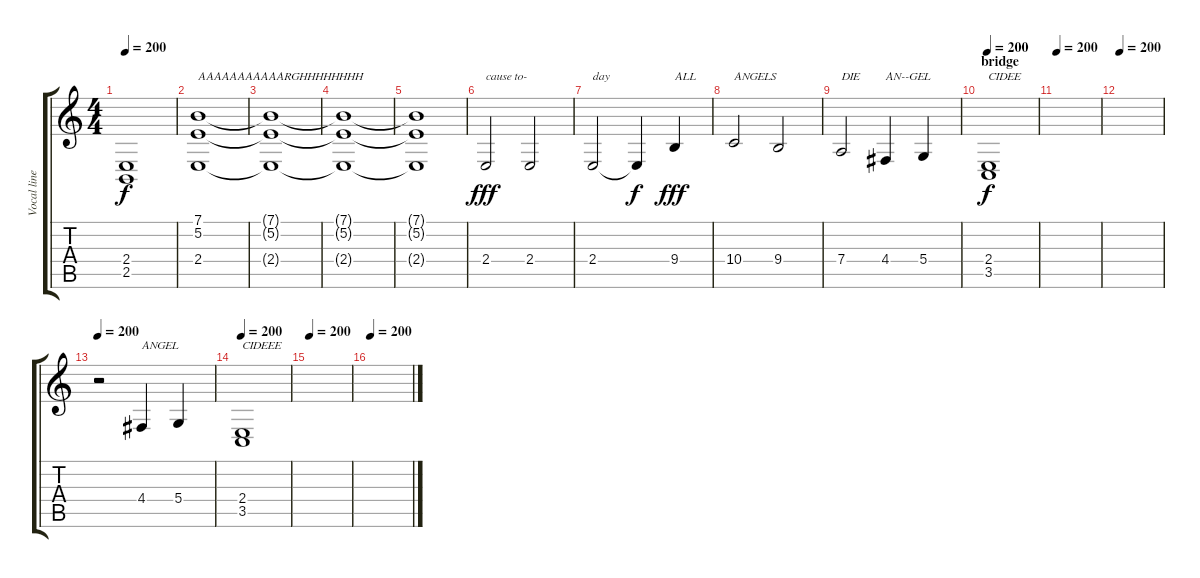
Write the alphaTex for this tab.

\track ("Vocal line" "Vocal line") {instrument choiraahs}
\staff {score tabs}
\tuning (E4 B3 G3 D3 A2 E2) {hide}
\ts (4 4)
\tempo 200
\clef g2
\ks c
(2.4{t} 2.5{t}).1{dy f} |
(7.1 5.2 2.4).1{txt "AAAAAAAAAAARGHHHHHHHH"} |
(7.1{t} 5.2{t} 2.4{t}).1 |
(7.1{t} 5.2{t} 2.4{t}).1 |
(7.1{t} 5.2{t} 2.4{t}).1 |
2.4.2{txt "cause to-" dy fff} 2.4.2 |
2.4.2{txt "day"} 2.4{t}.4{dy f} 9.4.4{txt "ALL" dy fff} |
10.4.2{txt "ANGELS"} 9.4.2 |
7.4.2{txt "DIE"} 4.4.4{txt "AN--GEL"} 5.4.4 |
\section ("" "bridge")
\tempo 200
(2.4 3.5).1{txt "CIDEE" dy f} |
\tempo 200
|
\tempo 200
|
\tempo 200
r.2 4.4.4{txt "ANGEL"} 5.4.4 |
\tempo 200
(2.4 3.5).1{txt "CIDEEE"} |
\tempo 200
|
\tempo 200
